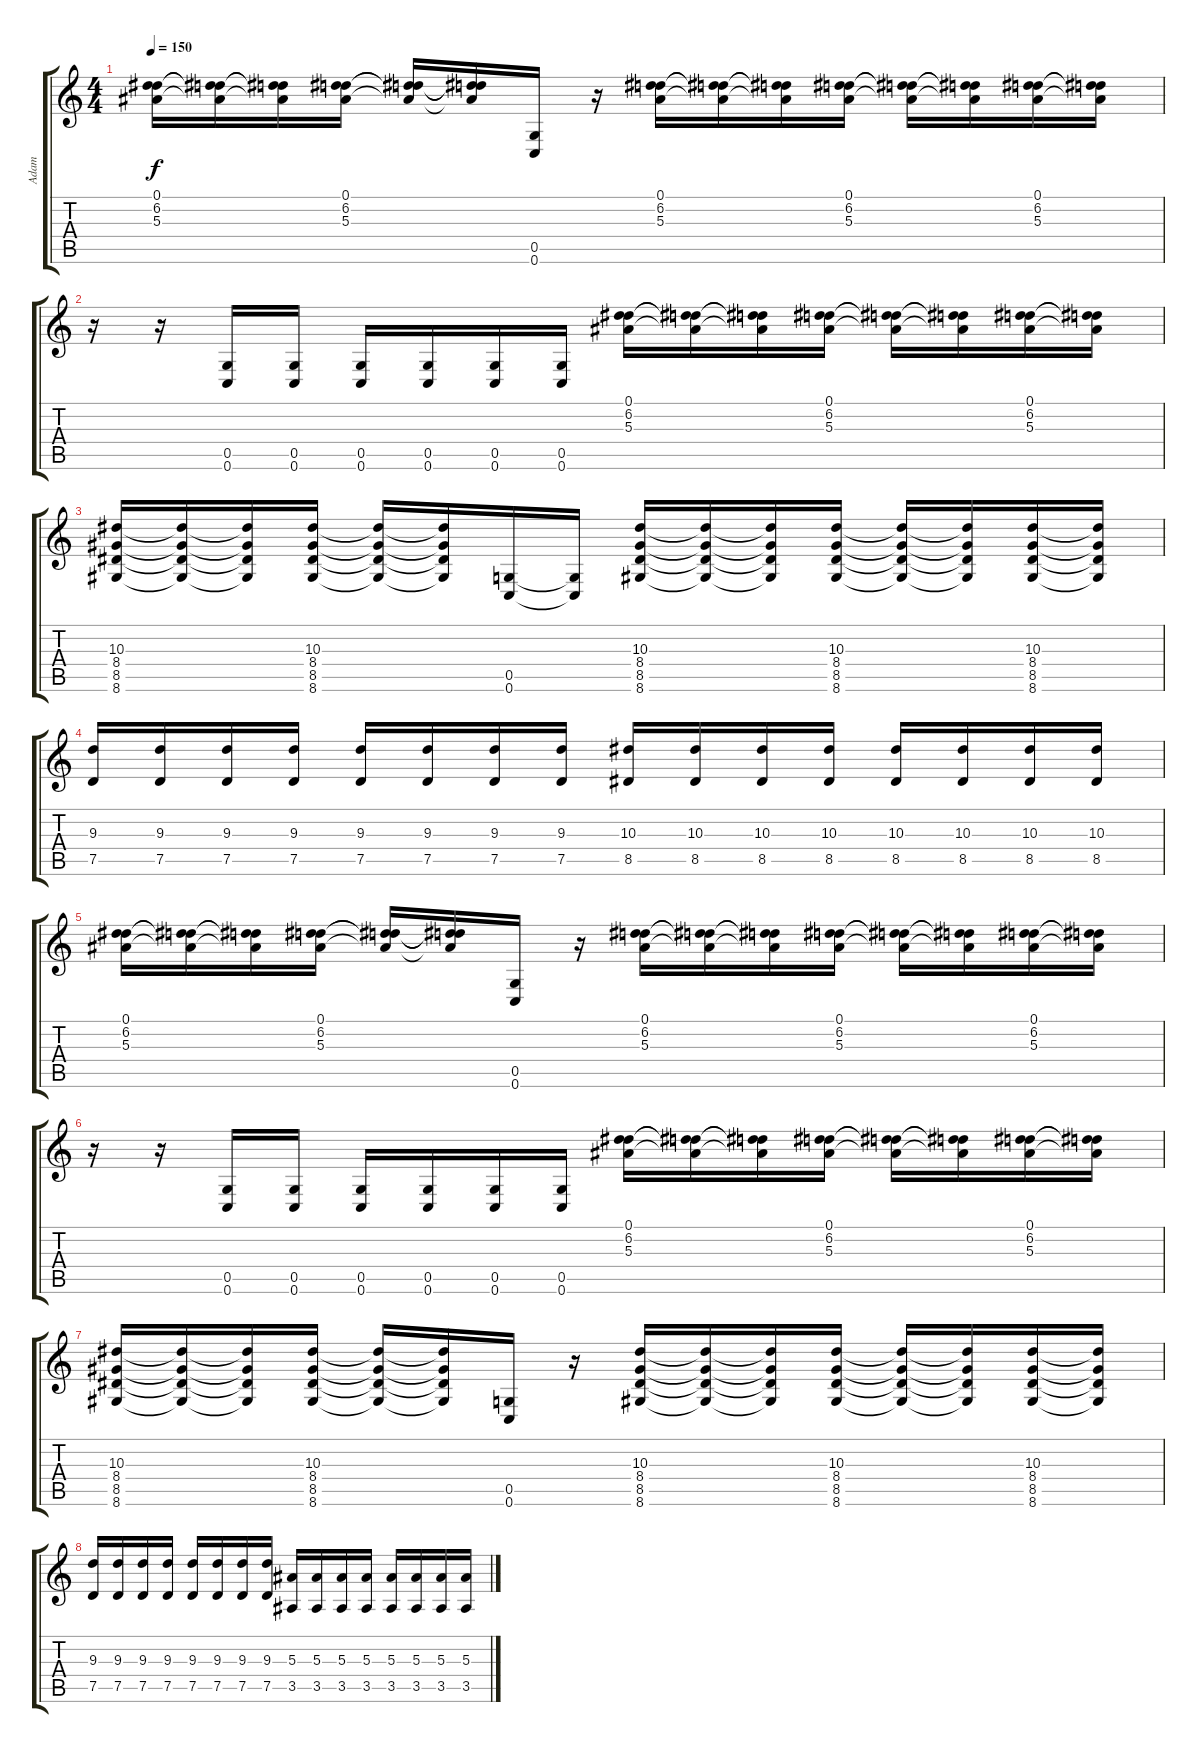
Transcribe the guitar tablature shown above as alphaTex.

\track ("Adam" "Adam") {instrument distortionguitar}
\staff {score tabs}
\tuning (D4 A3 F3 C3 G2 C2) {hide}
\ts (4 4)
\tempo 150
\clef g2
\ks c
(0.1 6.2 5.3).16{dy f} (0.1{t} 6.2{t} 5.3{t}).16 (0.1{t} 6.2{t} 5.3{t}).16 (0.1 6.2 5.3).16 (0.1{t} 6.2{t} 5.3{t}).16 (0.1{t} 6.2{t} 5.3{t}).16 (0.5 0.6).16 r.16 (0.1 6.2 5.3).16 (0.1{t} 6.2{t} 5.3{t}).16 (0.1{t} 6.2{t} 5.3{t}).16 (0.1 6.2 5.3).16 (0.1{t} 6.2{t} 5.3{t}).16 (0.1{t} 6.2{t} 5.3{t}).16 (0.1 6.2 5.3).16 (0.1{t} 6.2{t} 5.3{t}).16 |
r.16 r.16 (0.5 0.6).16 (0.5 0.6).16 (0.5 0.6).16 (0.5 0.6).16 (0.5 0.6).16 (0.5 0.6).16 (0.1 6.2 5.3).16 (0.1{t} 6.2{t} 5.3{t}).16 (0.1{t} 6.2{t} 5.3{t}).16 (0.1 6.2 5.3).16 (0.1{t} 6.2{t} 5.3{t}).16 (0.1{t} 6.2{t} 5.3{t}).16 (0.1 6.2 5.3).16 (0.1{t} 6.2{t} 5.3{t}).16 |
(10.3 8.4 8.5 8.6).16 (10.3{t} 8.4{t} 8.5{t} 8.6{t}).16 (10.3{t} 8.4{t} 8.5{t} 8.6{t}).16 (10.3 8.4 8.5 8.6).16 (10.3{t} 8.4{t} 8.5{t} 8.6{t}).16 (10.3{t} 8.4{t} 8.5{t} 8.6{t}).16 (0.5 0.6).16 (0.5{t} 0.6{t}).16 (10.3 8.4 8.5 8.6).16 (10.3{t} 8.4{t} 8.5{t} 8.6{t}).16 (10.3{t} 8.4{t} 8.5{t} 8.6{t}).16 (10.3 8.4 8.5 8.6).16 (10.3{t} 8.4{t} 8.5{t} 8.6{t}).16 (10.3{t} 8.4{t} 8.5{t} 8.6{t}).16 (10.3 8.4 8.5 8.6).16 (10.3{t} 8.4{t} 8.5{t} 8.6{t}).16 |
(9.3 7.5).16 (9.3 7.5).16 (9.3 7.5).16 (9.3 7.5).16 (9.3 7.5).16 (9.3 7.5).16 (9.3 7.5).16 (9.3 7.5).16 (10.3 8.5).16 (10.3 8.5).16 (10.3 8.5).16 (10.3 8.5).16 (10.3 8.5).16 (10.3 8.5).16 (10.3 8.5).16 (10.3 8.5).16 |
(0.1 6.2 5.3).16 (0.1{t} 6.2{t} 5.3{t}).16 (0.1{t} 6.2{t} 5.3{t}).16 (0.1 6.2 5.3).16 (0.1{t} 6.2{t} 5.3{t}).16 (0.1{t} 6.2{t} 5.3{t}).16 (0.5 0.6).16 r.16 (0.1 6.2 5.3).16 (0.1{t} 6.2{t} 5.3{t}).16 (0.1{t} 6.2{t} 5.3{t}).16 (0.1 6.2 5.3).16 (0.1{t} 6.2{t} 5.3{t}).16 (0.1{t} 6.2{t} 5.3{t}).16 (0.1 6.2 5.3).16 (0.1{t} 6.2{t} 5.3{t}).16 |
r.16 r.16 (0.5 0.6).16 (0.5 0.6).16 (0.5 0.6).16 (0.5 0.6).16 (0.5 0.6).16 (0.5 0.6).16 (0.1 6.2 5.3).16 (0.1{t} 6.2{t} 5.3{t}).16 (0.1{t} 6.2{t} 5.3{t}).16 (0.1 6.2 5.3).16 (0.1{t} 6.2{t} 5.3{t}).16 (0.1{t} 6.2{t} 5.3{t}).16 (0.1 6.2 5.3).16 (0.1{t} 6.2{t} 5.3{t}).16 |
(10.3 8.4 8.5 8.6).16 (10.3{t} 8.4{t} 8.5{t} 8.6{t}).16 (10.3{t} 8.4{t} 8.5{t} 8.6{t}).16 (10.3 8.4 8.5 8.6).16 (10.3{t} 8.4{t} 8.5{t} 8.6{t}).16 (10.3{t} 8.4{t} 8.5{t} 8.6{t}).16 (0.5 0.6).16 r.16 (10.3 8.4 8.5 8.6).16 (10.3{t} 8.4{t} 8.5{t} 8.6{t}).16 (10.3{t} 8.4{t} 8.5{t} 8.6{t}).16 (10.3 8.4 8.5 8.6).16 (10.3{t} 8.4{t} 8.5{t} 8.6{t}).16 (10.3{t} 8.4{t} 8.5{t} 8.6{t}).16 (10.3 8.4 8.5 8.6).16 (10.3{t} 8.4{t} 8.5{t} 8.6{t}).16 |
(9.3 7.5).16 (9.3 7.5).16 (9.3 7.5).16 (9.3 7.5).16 (9.3 7.5).16 (9.3 7.5).16 (9.3 7.5).16 (9.3 7.5).16 (5.3 3.5).16 (5.3 3.5).16 (5.3 3.5).16 (5.3 3.5).16 (5.3 3.5).16 (5.3 3.5).16 (5.3 3.5).16 (5.3 3.5).16
